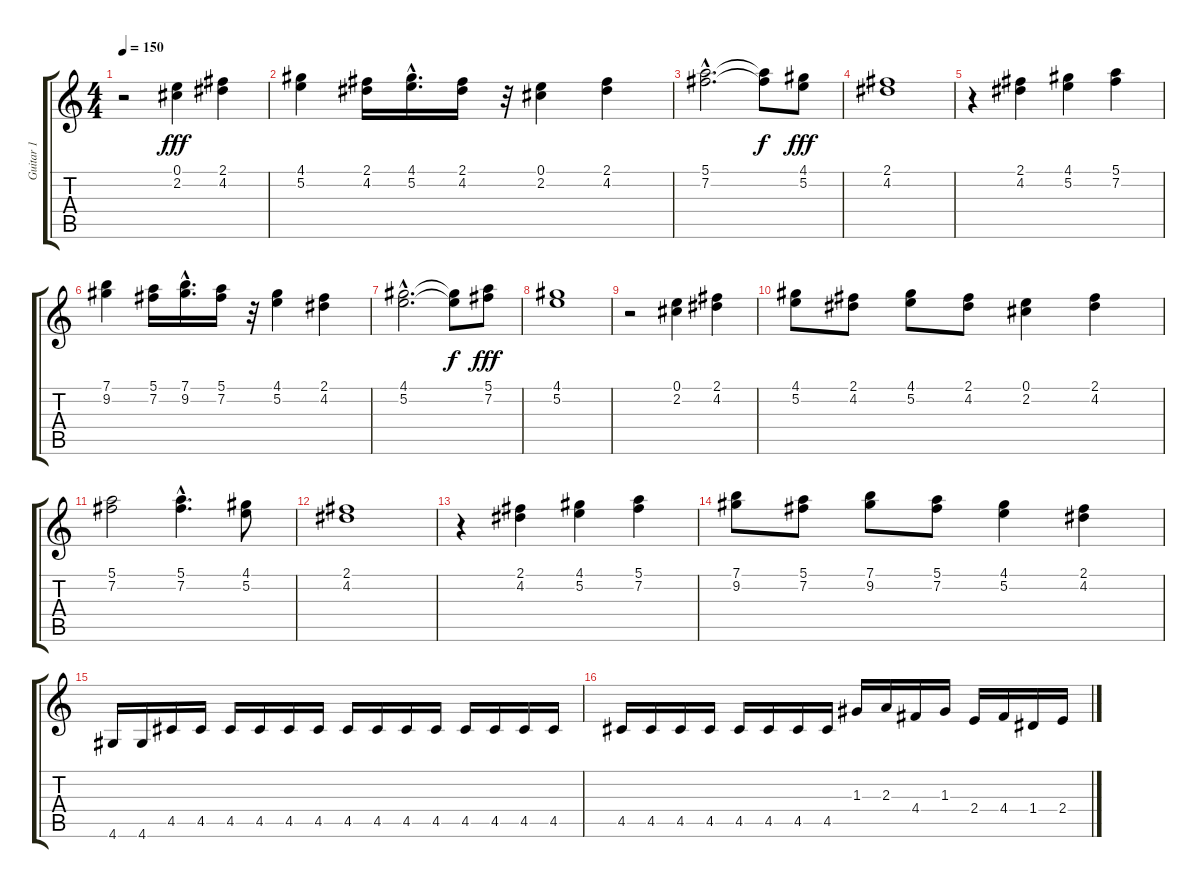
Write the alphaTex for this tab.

\track ("Guitar 1" "Guitar 1") {instrument distortionguitar}
\staff {score tabs}
\tuning (E4 B3 G3 D3 A2 E2) {hide}
\ts (4 4)
\tempo 150
\clef g2
\ks c
r.2{dy fff} (0.1 2.2).4{volume 12 balance 8} (2.1 4.2).4 |
(4.1 5.2).4 (2.1 4.2).16 (4.1{hac} 5.2{hac}).16{d} (2.1 4.2).16 r.32 (0.1 2.2).4 (2.1 4.2).4 |
(5.1{hac} 7.2{hac}).2{d} (5.1{t} 7.2{t}).8{dy f} (4.1 5.2).8{dy fff} |
(2.1 4.2).1 |
r.4 (2.1 4.2).4 (4.1 5.2).4 (5.1 7.2).4 |
(7.1 9.2).4 (5.1 7.2).16 (7.1{hac} 9.2{hac}).16{d} (5.1 7.2).16 r.32 (4.1 5.2).4 (2.1 4.2).4 |
(4.1{hac} 5.2{hac}).2{d} (4.1{t} 5.2{t}).8{dy f} (5.1 7.2).8{dy fff} |
(4.1 5.2).1 |
r.2 (0.1 2.2).4 (2.1 4.2).4 |
(4.1 5.2).8 (2.1 4.2).8 (4.1 5.2).8 (2.1 4.2).8 (0.1 2.2).4 (2.1 4.2).4 |
(5.1 7.2).2 (5.1{hac} 7.2{hac}).4{d} (4.1 5.2).8 |
(2.1 4.2).1 |
r.4 (2.1 4.2).4 (4.1 5.2).4 (5.1 7.2).4 |
(7.1 9.2).8 (5.1 7.2).8 (7.1 9.2).8 (5.1 7.2).8 (4.1 5.2).4 (2.1 4.2).4 |
4.6.16 4.6.16 4.5.16 4.5.16 4.5.16 4.5.16 4.5.16 4.5.16 4.5.16 4.5.16 4.5.16 4.5.16 4.5.16 4.5.16 4.5.16 4.5.16 |
4.5.16 4.5.16 4.5.16 4.5.16 4.5.16 4.5.16 4.5.16 4.5.16 1.3.16 2.3.16 4.4.16 1.3.16 2.4.16 4.4.16 1.4.16 2.4.16
